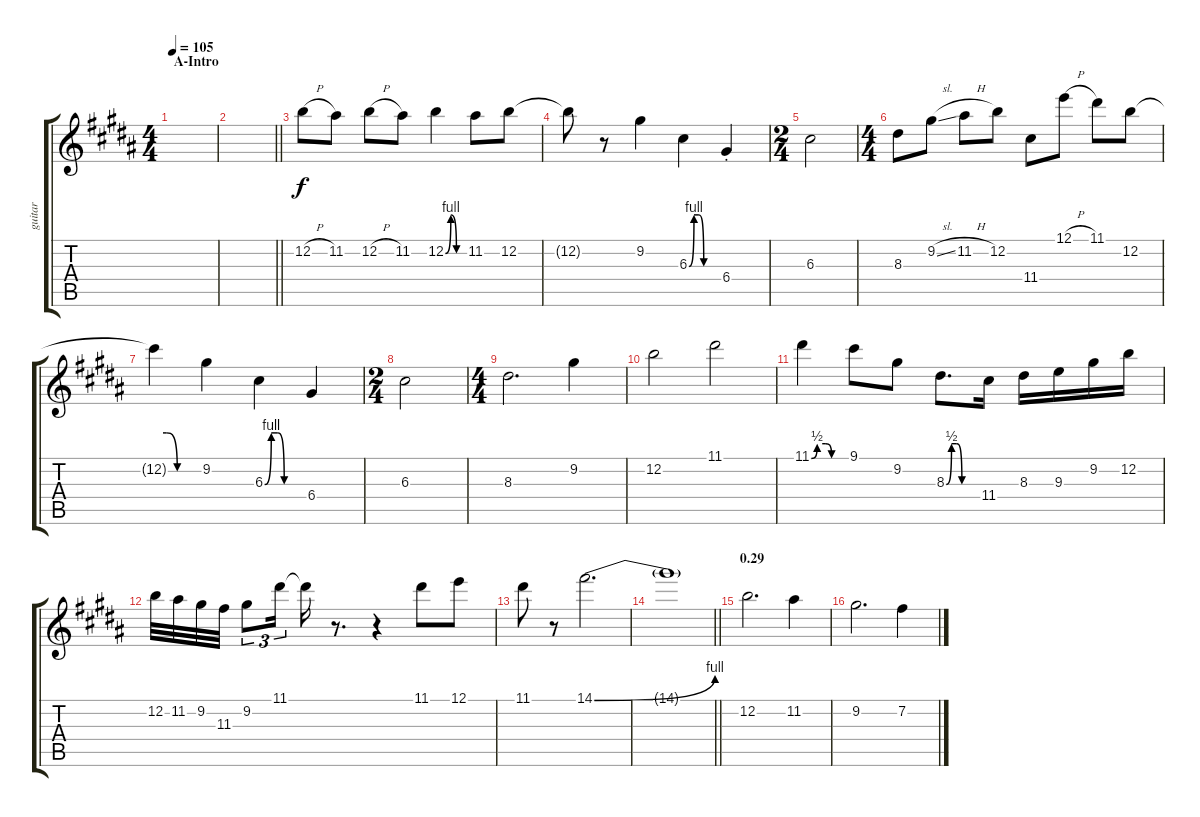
\track ("guitar" "guitar") {instrument overdrivenguitar}
\staff {score tabs}
\tuning (E4 B3 G3 D3 A2 E2) {hide}
\ts (4 4)
\section ("" "A-Intro")
\tempo 105
\clef g2
\ks b
|
\barLineRight lightlight
|
12.2{h}.8 11.2.8 12.2{h}.8 11.2.8 12.2{be (custom 0 0 17 4 35 0 60 0)}.4 11.2.8 12.2.8 |
12.2{t}.8 r.8 9.2.4 6.3{be (custom 0 0 10 4 20 4 30 0 60 0)}.4 6.4{st}.4 |
\ts (2 4)
6.3.2 |
\ts (4 4)
8.3.8 9.2{sl}.8 11.2{h}.8 12.2.8 11.4.8 12.1{h}.8 11.1.8 12.2.8 |
12.2{be (custom 0 4 15 4 30 0 60 0) t}.4 9.2.4 6.3{be (custom 0 0 10 4 20 4 30 0 60 0)}.4 6.4.4 |
\ts (2 4)
6.3.2 |
\ts (4 4)
8.3.2{d} 9.2.4 |
12.2.2 11.1.2 |
11.1{be (custom 0 0 10 2 25 2 35 0 60 0)}.4 9.1.8 9.2.8 8.3{be (custom 0 0 10 2 20 2 30 0 60 0)}.8{d} 11.4.16 8.3.16 9.3.16 9.2.16 12.2.16 |
12.2.32 11.2.32 9.2.32 11.3.32 9.2.8{tu (3 2)} 11.1.16{tu (3 2)} 11.1{t}.16 r.8{d} r.4 11.1.8 12.1.8 |
11.1.8 r.8 14.1{be (bend 0 0 60 4)}.2{d} |
\barLineRight lightlight
14.1{t}.1{volume 3} |
\section ("" "0.29")
12.2.2{d volume 11} 11.2.4 |
9.2.2{d} 7.2.4
